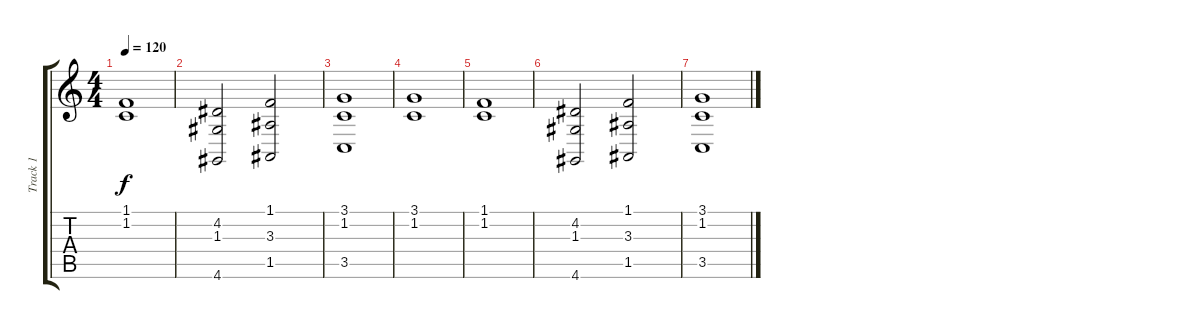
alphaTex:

\track ("Track 1" "Track 1") {instrument stringensemble2}
\staff {score tabs}
\tuning (E4 B3 G3 D3 A2 E2) {hide}
\ts (4 4)
\tempo 120
\clef g2
\ks c
(1.1 1.2).1{dy f} |
(4.2 1.3 4.6).2 (1.1 3.3 1.5).2 |
(3.1 1.2 3.5).1 |
(3.1 1.2).1 |
(1.1 1.2).1 |
(4.2 1.3 4.6).2 (1.1 3.3 1.5).2 |
(3.1 1.2 3.5).1
